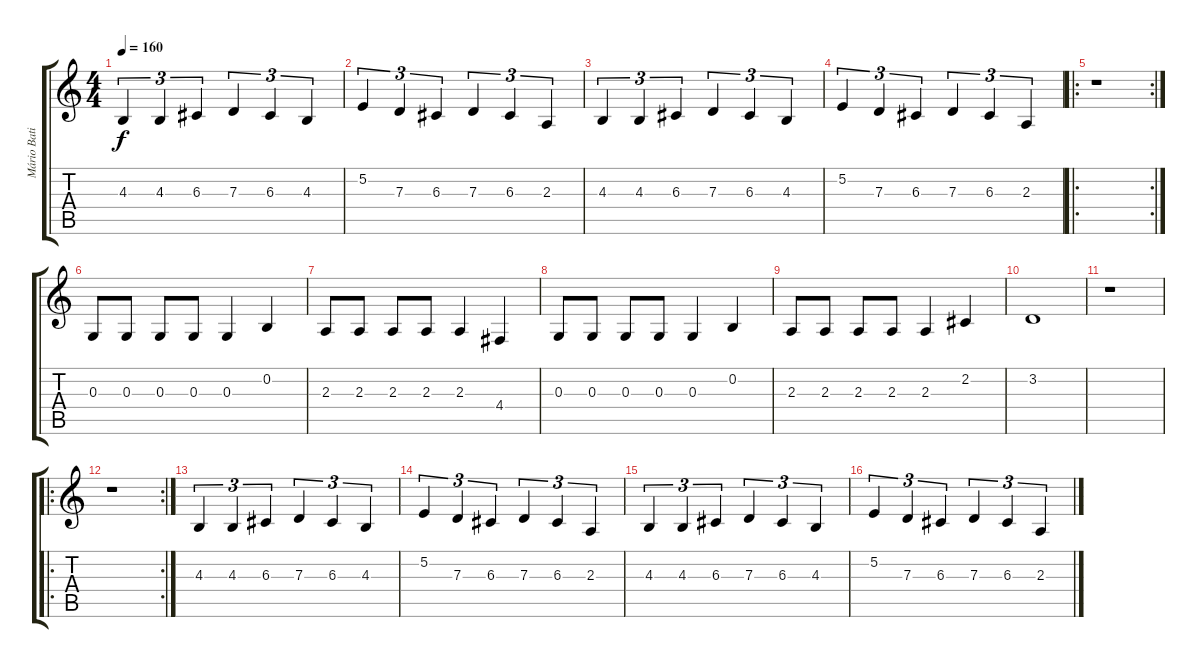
\track ("Mário Batista" "Mário Bati") {instrument lead1square}
\staff {score tabs}
\tuning (E4 B3 G3 D3 A2 E2) {hide}
\ts (4 4)
\tempo 160
\clef g2
\ks c
4.3.4{tu (3 2) dy f} 4.3.4{tu (3 2)} 6.3.4{tu (3 2)} 7.3.4{tu (3 2)} 6.3.4{tu (3 2)} 4.3.4{tu (3 2)} |
5.2.4{tu (3 2)} 7.3.4{tu (3 2)} 6.3.4{tu (3 2)} 7.3.4{tu (3 2)} 6.3.4{tu (3 2)} 2.3.4{tu (3 2)} |
4.3.4{tu (3 2)} 4.3.4{tu (3 2)} 6.3.4{tu (3 2)} 7.3.4{tu (3 2)} 6.3.4{tu (3 2)} 4.3.4{tu (3 2)} |
5.2.4{tu (3 2)} 7.3.4{tu (3 2)} 6.3.4{tu (3 2)} 7.3.4{tu (3 2)} 6.3.4{tu (3 2)} 2.3.4{tu (3 2)} |
\ro
\rc 2
r.1 |
0.3.8 0.3.8 0.3.8 0.3.8 0.3.4 0.2.4 |
2.3.8 2.3.8 2.3.8 2.3.8 2.3.4 4.4.4 |
0.3.8 0.3.8 0.3.8 0.3.8 0.3.4 0.2.4 |
2.3.8 2.3.8 2.3.8 2.3.8 2.3.4 2.2.4 |
3.2.1 |
r.1 |
\ro
\rc 2
r.1 |
4.3.4{tu (3 2)} 4.3.4{tu (3 2)} 6.3.4{tu (3 2)} 7.3.4{tu (3 2)} 6.3.4{tu (3 2)} 4.3.4{tu (3 2)} |
5.2.4{tu (3 2)} 7.3.4{tu (3 2)} 6.3.4{tu (3 2)} 7.3.4{tu (3 2)} 6.3.4{tu (3 2)} 2.3.4{tu (3 2)} |
4.3.4{tu (3 2)} 4.3.4{tu (3 2)} 6.3.4{tu (3 2)} 7.3.4{tu (3 2)} 6.3.4{tu (3 2)} 4.3.4{tu (3 2)} |
5.2.4{tu (3 2)} 7.3.4{tu (3 2)} 6.3.4{tu (3 2)} 7.3.4{tu (3 2)} 6.3.4{tu (3 2)} 2.3.4{tu (3 2)}
